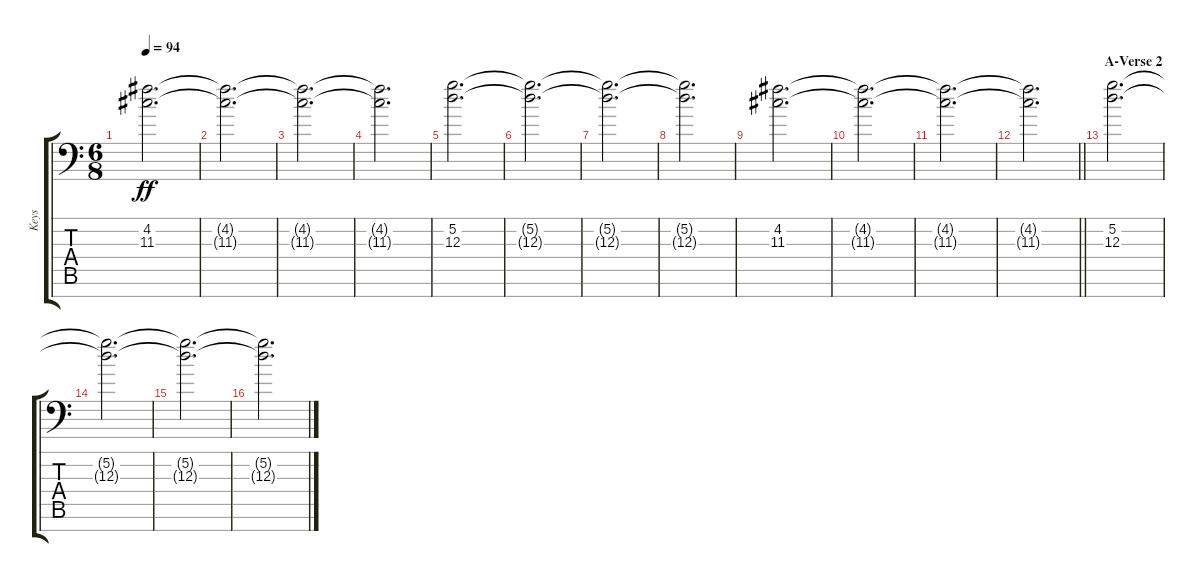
\track ("Keys" "Keys") {instrument synthstrings2}
\staff {score tabs}
\tuning (D6 D5 D4 D3 D2 D1 D0) {hide}
\ts (6 8)
\tempo 94
\clef f4
\ks c
(4.2 11.3).2{d dy ff} |
(4.2{t} 11.3{t}).2{d} |
(4.2{t} 11.3{t}).2{d} |
(4.2{t} 11.3{t}).2{d} |
(5.2 12.3).2{d} |
(5.2{t} 12.3{t}).2{d} |
(5.2{t} 12.3{t}).2{d} |
(5.2{t} 12.3{t}).2{d} |
(4.2 11.3).2{d} |
(4.2{t} 11.3{t}).2{d} |
(4.2{t} 11.3{t}).2{d} |
\barLineRight lightlight
(4.2{t} 11.3{t}).2{d} |
\section ("" "A-Verse 2")
(5.2 12.3).2{d} |
(5.2{t} 12.3{t}).2{d} |
(5.2{t} 12.3{t}).2{d} |
(5.2{t} 12.3{t}).2{d}
